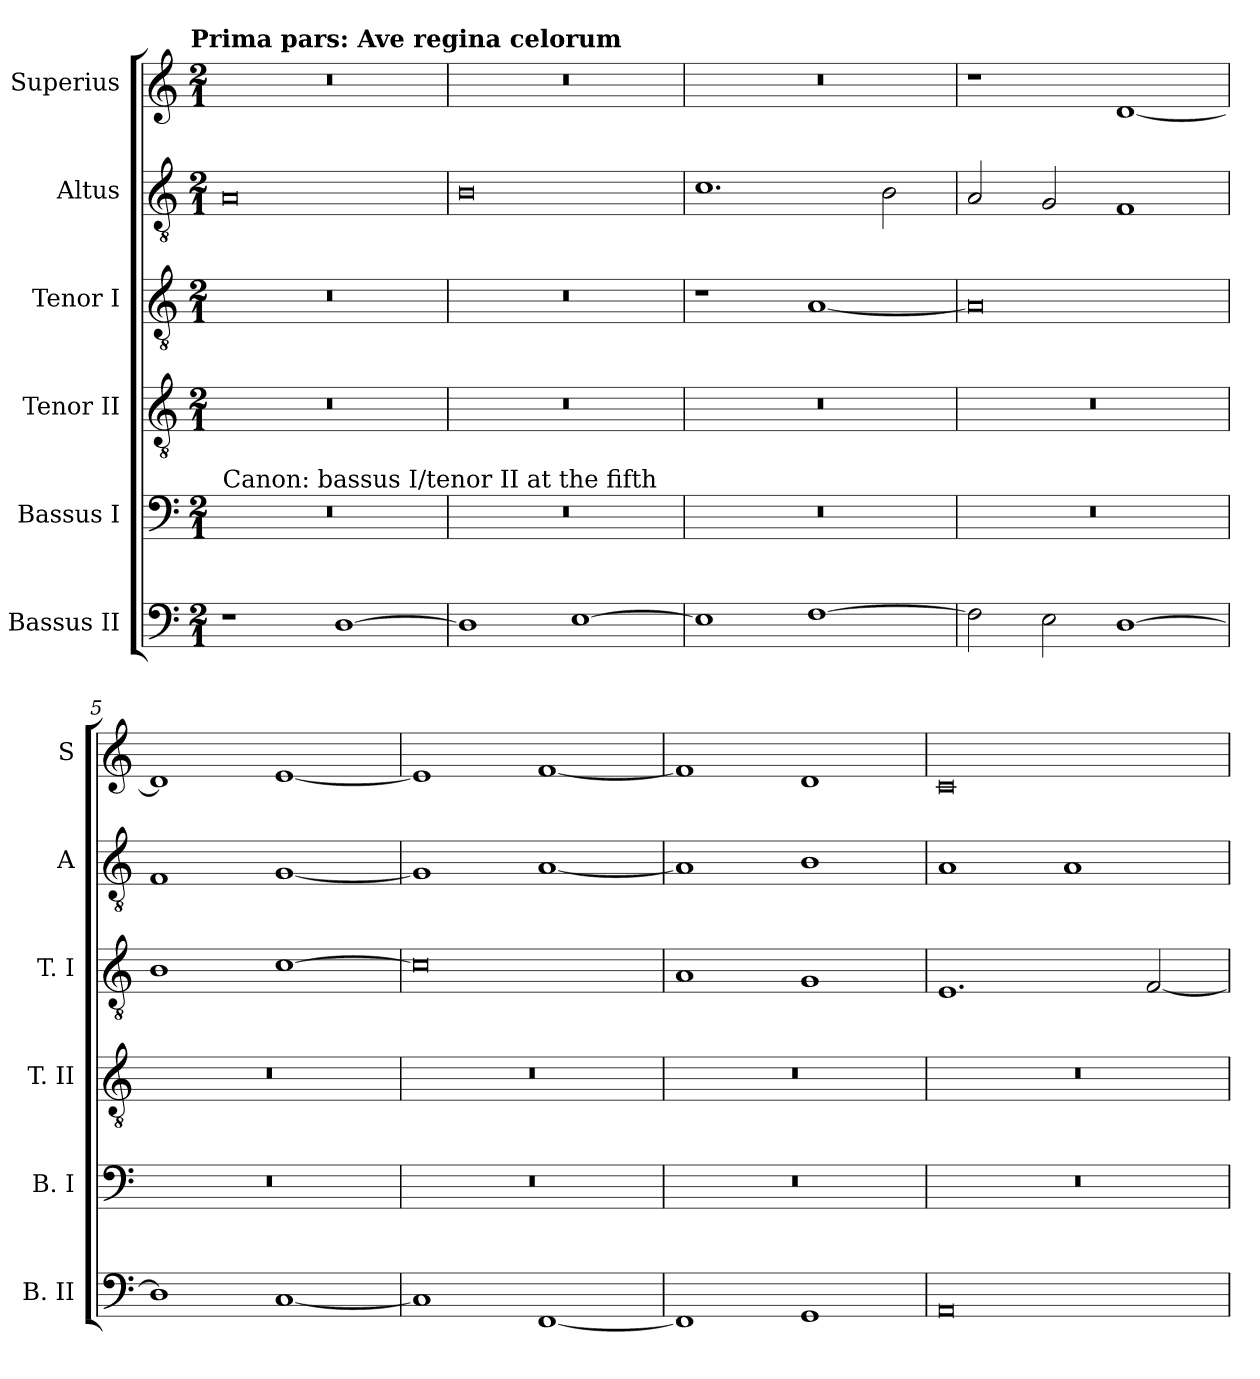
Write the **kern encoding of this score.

**kern	**kern	**kern	**kern	**kern	**kern
*part6	*part5	*part4	*part3	*part2	*part1
*staff6	*staff5	*staff4	*staff3	*staff2	*staff1
*I"Bassus II	*I"Bassus I	*I"Tenor II	*I"Tenor I	*I"Altus	*I"Superius
*I'B. II	*I'B. I	*I'T. II	*I'T. I	*I'A	*I'S
*clefF4	*clefF4	*clefGv2	*clefGv2	*clefGv2	*clefG2
*k[]	*k[]	*k[]	*k[]	*k[]	*k[]
*C:	*C:	*C:	*C:	*C:	*C:
!!LO:TX:omd:t=Prima pars&colon; Ave regina celorum
*M2/1	*M2/1	*M2/1	*M2/1	*M2/1	*M2/1
=1	=1	=1	=1	=1	=1
!	!LO:TX:a:t=Canon&colon; bassus I/tenor II at the fifth	!	!	!	!
1r	0r	0r	0r	0A	0r
[1D	.	.	.	.	.
=2	=2	=2	=2	=2	=2
1D]	0r	0r	0r	0B	0r
[1E	.	.	.	.	.
=3	=3	=3	=3	=3	=3
1E]	0r	0r	1r	1.c	0r
[1F	.	.	[1A	.	.
.	.	.	.	2B	.
=4	=4	=4	=4	=4	=4
2F]	0r	0r	0A]	2A	1r
2E	.	.	.	2G	.
[1D	.	.	.	1F	[1d
=5	=5	=5	=5	=5	=5
1D]	0r	0r	1B	1F	1d]
[1C	.	.	[1c	[1G	[1e
=6	=6	=6	=6	=6	=6
1C]	0r	0r	0c]	1G]	1e]
[1FF	.	.	.	[1A	[1f
=7	=7	=7	=7	=7	=7
1FF]	0r	0r	1A	1A]	1f]
1GG	.	.	1G	1B	1d
=8	=8	=8	=8	=8	=8
0AA	0r	0r	1.E	1A	0c
.	.	.	.	1A	.
.	.	.	[2F	.	.
=	=	=	=	=	=
*-	*-	*-	*-	*-	*-
